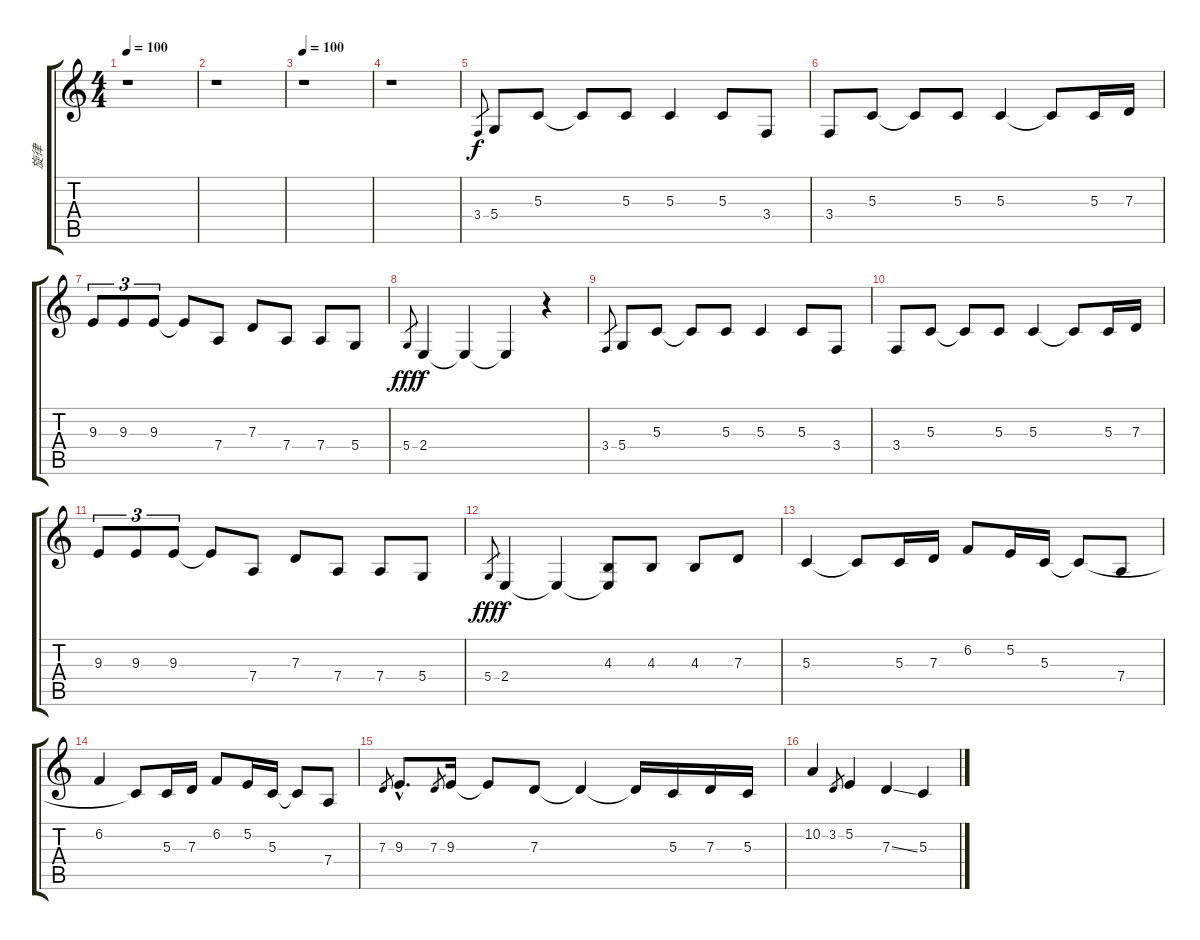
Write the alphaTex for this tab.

\track ("旋律" "旋律") {instrument musicbox}
\staff {score tabs}
\tuning (E4 B3 G3 D3 A2 E2) {hide}
\ts (4 4)
\tempo 100
\clef g2
\ks c
r.1{dy f} |
r.1 |
\tempo 100
r.1 |
r.1 |
3.4.8{gr} 5.4.8 5.3.8 5.3{t}.8 5.3.8 5.3.4 5.3.8 3.4.8 |
3.4.8 5.3.8 5.3{t}.8 5.3.8 5.3.4 5.3{t}.8 5.3.16 7.3.16 |
9.3.8{tu (3 2)} 9.3.8{tu (3 2)} 9.3.8{tu (3 2)} 9.3{t}.8 7.4.8 7.3.8 7.4.8 7.4.8 5.4.8 |
5.4.8{gr dy fff} 2.4.4{dy f} 2.4{t}.4 2.4{t}.4 r.4 |
3.4.8{gr} 5.4.8 5.3.8 5.3{t}.8 5.3.8 5.3.4 5.3.8 3.4.8 |
3.4.8 5.3.8 5.3{t}.8 5.3.8 5.3.4 5.3{t}.8 5.3.16 7.3.16 |
9.3.8{tu (3 2)} 9.3.8{tu (3 2)} 9.3.8{tu (3 2)} 9.3{t}.8 7.4.8 7.3.8 7.4.8 7.4.8 5.4.8 |
5.4.8{gr dy fff} 2.4.4{dy f} 2.4{t}.4 (4.3 2.4{t}).8 4.3.8 4.3.8 7.3.8 |
5.3.4 5.3{t}.8 5.3.16 7.3.16 6.2.8 5.2.16 5.3.16 5.3{t}.8 7.4.8 |
6.2.4 5.3{t}.8 5.3.16 7.3.16 6.2.8 5.2.16 5.3.16 5.3{t}.8 7.4.8 |
7.3.8{gr} 9.3{hac}.8{d} 7.3.8{gr} 9.3.16 9.3{t}.8 7.3.8 7.3{t}.4 7.3{t}.16 5.3.16 7.3.16 5.3.16 |
10.2.4 3.2.8{gr} 5.2.4 7.3{ss}.4 5.3.4
